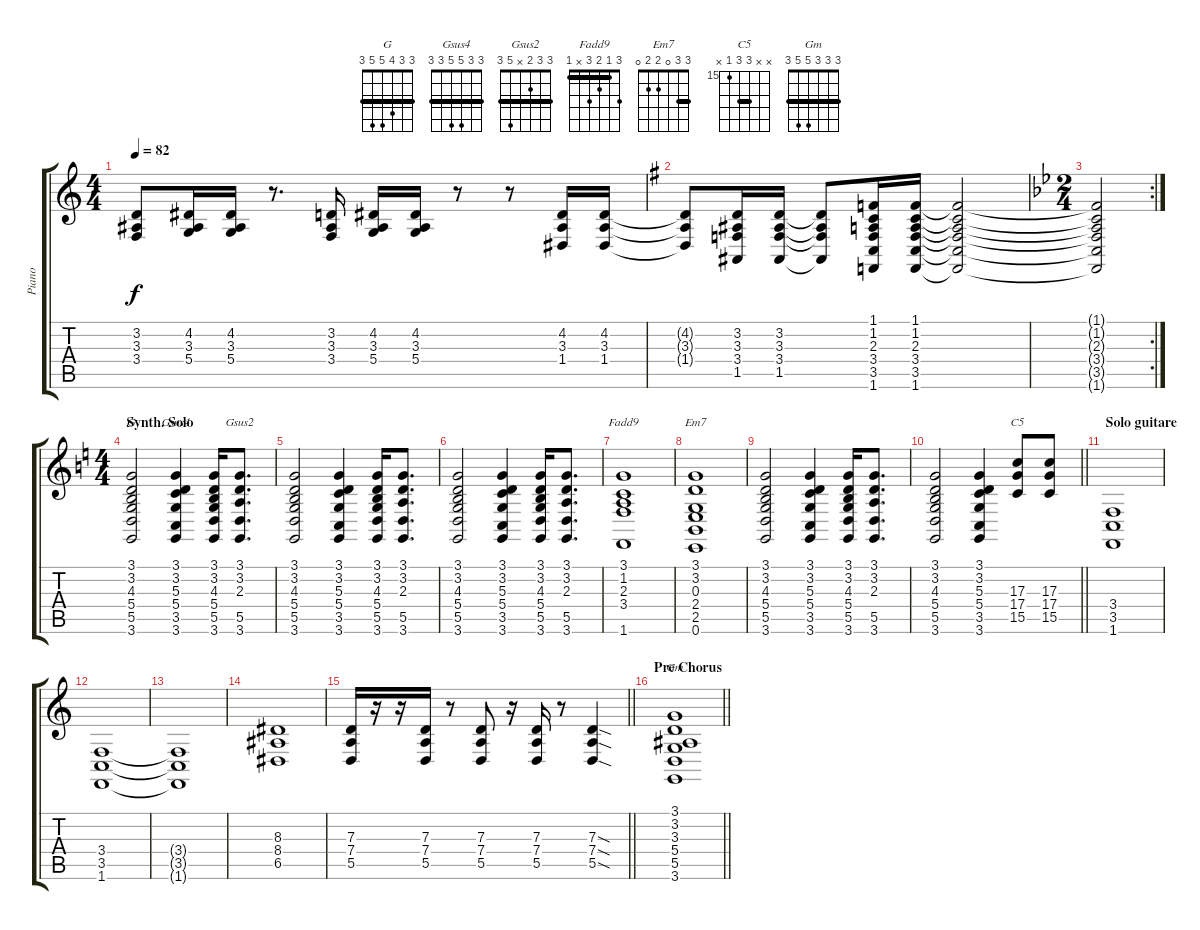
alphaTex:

\track ("Piano" "Piano") {instrument acousticgrandpiano}
\staff {score tabs}
\tuning (E4 B3 G3 D3 A2 E2) {hide}
\chord ("G" 3 3 4 5 5 3) {barre 3}
\chord ("Gsus4" 3 3 5 5 3 3) {barre 3}
\chord ("Gsus2" 3 3 2 x 5 3) {barre 3}
\chord ("Fadd9" 3 1 2 3 x 1) {barre 1}
\chord ("Em7" 3 3 0 2 2 0) {barre 3}
\chord ("C5" x x 17 17 15 x) {firstfret 15 barre 17}
\chord ("Gm" 3 3 3 5 5 3) {barre 3}
\ts (4 4)
\tempo 82
\clef g2
\ks c
(3.2 3.3 3.4).8{dy f} (4.2 3.3 5.4).16 (4.2 3.3 5.4).16 r.8{d} (3.2 3.3 3.4).16 (4.2 3.3 5.4).16 (4.2 3.3 5.4).16 r.8 r.8 (4.2 3.3 1.4).16 (4.2 3.3 1.4).16 |
\ks g
(4.2{t} 3.3{t} 1.4{t}).8 (3.2 3.3 3.4 1.5).16 (3.2 3.3 3.4 1.5).16 (3.2{t} 3.3{t} 3.4{t} 1.5{t}).8 (1.1 1.2 2.3 3.4 3.5 1.6).16 (1.1 1.2 2.3 3.4 3.5 1.6).16 (1.1{t} 1.2{t} 2.3{t} 3.4{t} 3.5{t} 1.6{t}).2 |
\rc 2
\ts (2 4)
\ks bb
(1.1{t} 1.2{t} 2.3{t} 3.4{t} 3.5{t} 1.6{t}).2 |
\ts (4 4)
\section ("" "Synth. Solo")
\ks c
(3.1 3.2 4.3 5.4 5.5 3.6).2{ch "G"} (3.1 3.2 5.3 5.4 3.5 3.6).4{ch "Gsus4"} (3.1 3.2 4.3 5.4 5.5 3.6).16 (3.1 3.2 2.3 5.5 3.6).8{d ch "Gsus2"} |
(3.1 3.2 4.3 5.4 5.5 3.6).2 (3.1 3.2 5.3 5.4 3.5 3.6).4 (3.1 3.2 4.3 5.4 5.5 3.6).16 (3.1 3.2 2.3 5.5 3.6).8{d} |
(3.1 3.2 4.3 5.4 5.5 3.6).2 (3.1 3.2 5.3 5.4 3.5 3.6).4 (3.1 3.2 4.3 5.4 5.5 3.6).16 (3.1 3.2 2.3 5.5 3.6).8{d} |
(3.1 1.2 2.3 3.4 1.6).1{ch "Fadd9"} |
(3.1 3.2 0.3 2.4 2.5 0.6).1{ch "Em7"} |
(3.1 3.2 4.3 5.4 5.5 3.6).2 (3.1 3.2 5.3 5.4 3.5 3.6).4 (3.1 3.2 4.3 5.4 5.5 3.6).16 (3.1 3.2 2.3 5.5 3.6).8{d} |
\barLineRight lightlight
(3.1 3.2 4.3 5.4 5.5 3.6).2 (3.1 3.2 5.3 5.4 3.5 3.6).4 (17.3 17.4 15.5).8{ch "C5"} (17.3 17.4 15.5).8 |
\section ("" "Solo guitare")
(3.4 3.5 1.6).1 |
(3.4 3.5 1.6).1 |
(3.4{t} 3.5{t} 1.6{t}).1 |
(8.3 8.4 6.5).1 |
\barLineRight lightlight
(7.3 7.4 5.5).16 r.16 r.16 (7.3 7.4 5.5).16 r.8 (7.3 7.4 5.5).8 r.16 (7.3 7.4 5.5).16 r.8 (7.3{sod} 7.4{sod} 5.5{sod}).4 |
\section ("" "Pre Chorus")
\barLineRight lightlight
(3.1 3.2 3.3 5.4 5.5 3.6).1{ch "Gm"}
